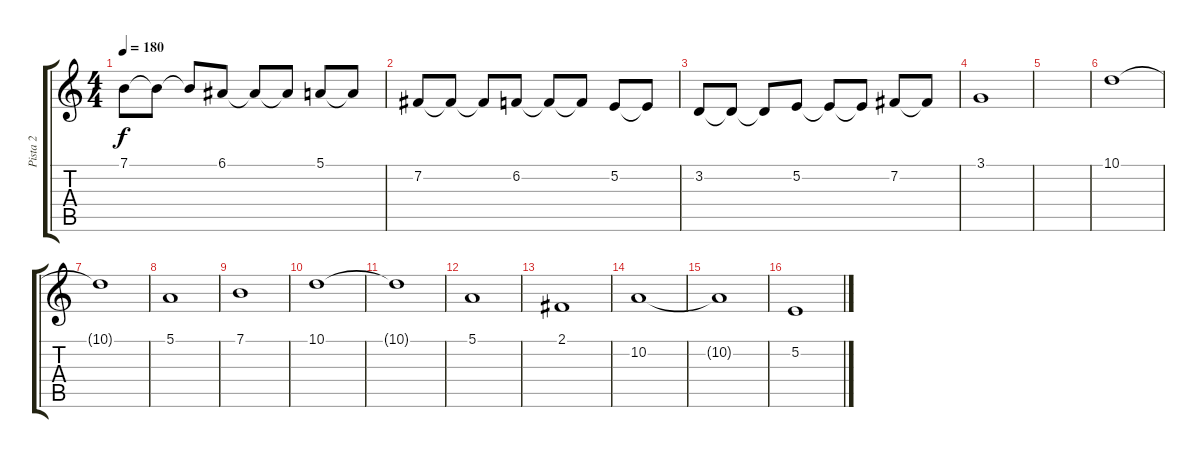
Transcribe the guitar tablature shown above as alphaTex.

\track ("Pista 2" "Pista 2") {instrument synthstrings2}
\staff {score tabs}
\tuning (E4 B3 G3 D3 A2 E2) {hide}
\ts (4 4)
\tempo 180
\clef g2
\ks c
7.1.8{dy f} 7.1{t}.8 7.1{t}.8 6.1.8 6.1{t}.8 6.1{t}.8 5.1.8 5.1{t}.8 |
7.2.8 7.2{t}.8 7.2{t}.8 6.2.8 6.2{t}.8 6.2{t}.8 5.2.8 5.2{t}.8 |
3.2.8 3.2{t}.8 3.2{t}.8 5.2.8 5.2{t}.8 5.2{t}.8 7.2.8 7.2{t}.8 |
3.1.1 |
|
10.1.1 |
10.1{t}.1 |
5.1.1 |
7.1.1 |
10.1.1 |
10.1{t}.1 |
5.1.1 |
2.1.1 |
10.2.1 |
10.2{t}.1 |
5.2.1
